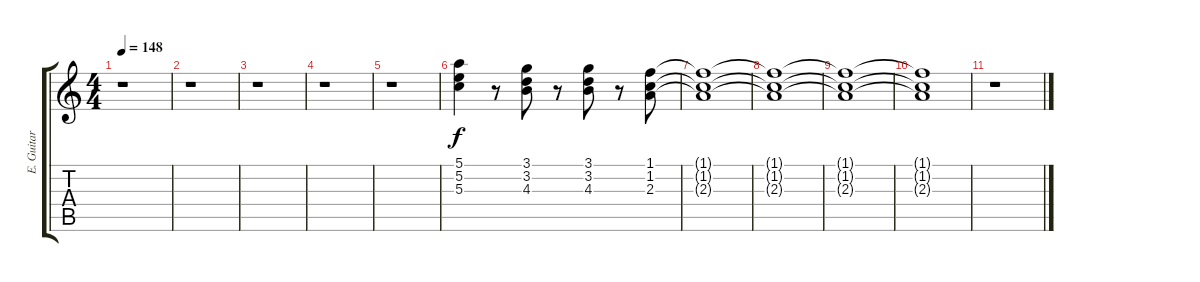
\track ("E. Guitar I" "E. Guitar ") {instrument overdrivenguitar}
\staff {score tabs}
\tuning (E4 B3 G3 D3 A2 E2) {hide}
\ts (4 4)
\tempo 148
\clef g2
\ks c
r.1{dy f} |
r.1 |
r.1 |
r.1 |
r.1 |
(5.1 5.2 5.3).4 r.8 (3.1 3.2 4.3).8 r.8 (3.1 3.2 4.3).8 r.8 (1.1 1.2 2.3).8 |
(1.1{t} 1.2{t} 2.3{t}).1 |
(1.1{t} 1.2{t} 2.3{t}).1 |
(1.1{t} 1.2{t} 2.3{t}).1 |
(1.1{t} 1.2{t} 2.3{t}).1 |
r.1
